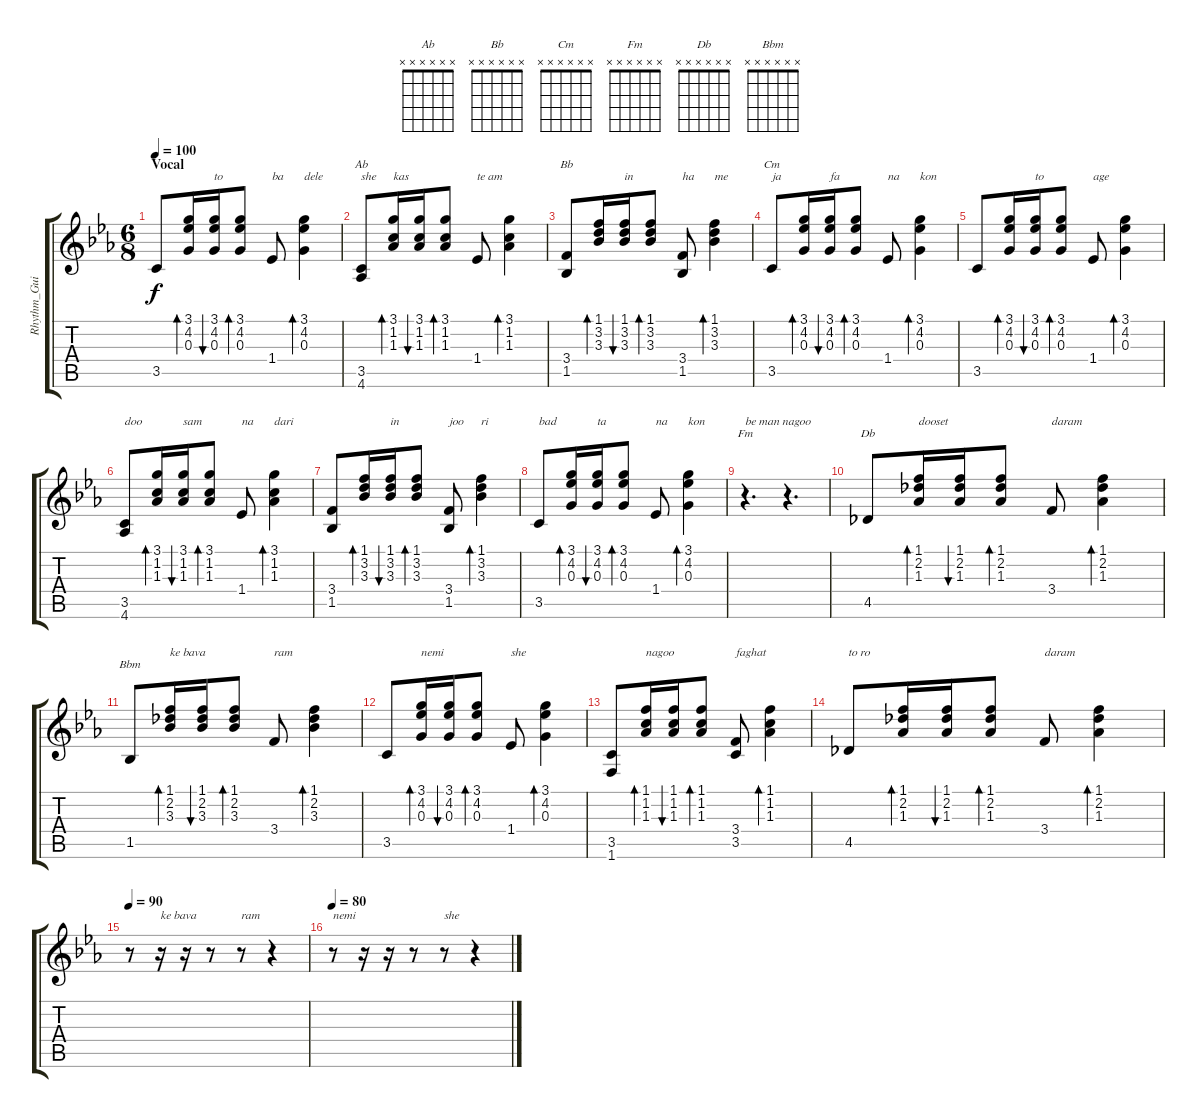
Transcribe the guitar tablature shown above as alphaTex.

\track ("Rhythm_Guitar" "Rhythm_Gui") {instrument acousticguitarnylon}
\staff {score tabs}
\tuning (E4 B3 G3 D3 A2 E2) {hide}
\chord ("Ab" x x x x x x) {firstfret 0}
\chord ("Bb" x x x x x x) {firstfret 0}
\chord ("Cm" x x x x x x) {firstfret 0}
\chord ("Fm" x x x x x x) {firstfret 0}
\chord ("Db" x x x x x x) {firstfret 0}
\chord ("Bbm" x x x x x x) {firstfret 0}
\ts (6 8)
\section ("" "Vocal")
\tempo 100
\clef g2
\ks eb
3.5.8{dy f} (3.1 4.2 0.3).16{bd 60} (3.1 4.2 0.3).16{bu 60 txt "to"} (3.1 4.2 0.3).8{bd 60} 1.4.8{txt "ba"} (3.1 4.2 0.3).4{bd 60 txt "dele"} |
(3.5 4.6).8{ch "Ab" txt "she"} (3.1 1.2 1.3).16{bd 60 txt "kas"} (3.1 1.2 1.3).16{bu 60} (3.1 1.2 1.3).8{bd 60} 1.4.8{txt "te am"} (3.1 1.2 1.3).4{bd 60} |
(3.4 1.5).8{ch "Bb"} (1.1 3.2 3.3).16{bd 60} (1.1 3.2 3.3).16{bu 60 txt "in "} (1.1 3.2 3.3).8{bd 60} (3.4 1.5).8{txt "ha"} (1.1 3.2 3.3).4{bd 60 txt "me"} |
3.5.8{ch "Cm" txt "ja"} (3.1 4.2 0.3).16{bd 60} (3.1 4.2 0.3).16{bu 60 txt "fa"} (3.1 4.2 0.3).8{bd 60} 1.4.8{txt "na"} (3.1 4.2 0.3).4{bd 60 txt "kon"} |
3.5.8 (3.1 4.2 0.3).16{bd 60} (3.1 4.2 0.3).16{bu 60 txt "to"} (3.1 4.2 0.3).8{bd 60} 1.4.8{txt "age"} (3.1 4.2 0.3).4{bd 60} |
(3.5 4.6).8{txt "doo"} (3.1 1.2 1.3).16{bd 60} (3.1 1.2 1.3).16{bu 60 txt "sam"} (3.1 1.2 1.3).8{bd 60} 1.4.8{txt "na"} (3.1 1.2 1.3).4{bd 60 txt "dari"} |
(3.4 1.5).8 (1.1 3.2 3.3).16{bd 60} (1.1 3.2 3.3).16{bu 60 txt "in"} (1.1 3.2 3.3).8{bd 60} (3.4 1.5).8{txt "joo"} (1.1 3.2 3.3).4{bd 60 txt "ri"} |
3.5.8{txt "bad"} (3.1 4.2 0.3).16{bd 60} (3.1 4.2 0.3).16{bu 60 txt "ta "} (3.1 4.2 0.3).8{bd 60} 1.4.8{txt "na"} (3.1 4.2 0.3).4{bd 60 txt "kon"} |
r.4{d ch "Fm" txt "be man nagoo"} r.4{d} |
4.5.8{ch "Db"} (1.1 2.2 1.3).16{bd 60 txt "dooset "} (1.1 2.2 1.3).16{bu 60} (1.1 2.2 1.3).8{bd 60} 3.4.8{txt "daram"} (1.1 2.2 1.3).4{bd 60} |
1.5.8{ch "Bbm"} (1.1 2.2 3.3).16{bd 60 txt "ke bava"} (1.1 2.2 3.3).16{bu 60} (1.1 2.2 3.3).8{bd 60} 3.4.8{txt "ram"} (1.1 2.2 3.3).4{bd 60} |
3.5.8 (3.1 4.2 0.3).16{bd 60 txt "nemi"} (3.1 4.2 0.3).16{bu 60} (3.1 4.2 0.3).8{bd 60} 1.4.8{txt "she"} (3.1 4.2 0.3).4{bd 60} |
(3.5 1.6).8 (1.1 1.2 1.3).16{bd 60 txt "nagoo"} (1.1 1.2 1.3).16{bu 60} (1.1 1.2 1.3).8{bd 60} (3.4 3.5).8{txt "faghat"} (1.1 1.2 1.3).4{bd 60} |
4.5.8{txt "to ro "} (1.1 2.2 1.3).16{bd 60} (1.1 2.2 1.3).16{bu 60} (1.1 2.2 1.3).8{bd 60} 3.4.8{txt "daram"} (1.1 2.2 1.3).4{bd 60} |
\tempo 80
\tempo 90
r.8 r.16{txt "ke bava"} r.16 r.8 r.8{txt "ram"} r.4 |
\tempo 70
\tempo 80
r.8{txt "nemi"} r.16 r.16 r.8 r.8{txt "she"} r.4
